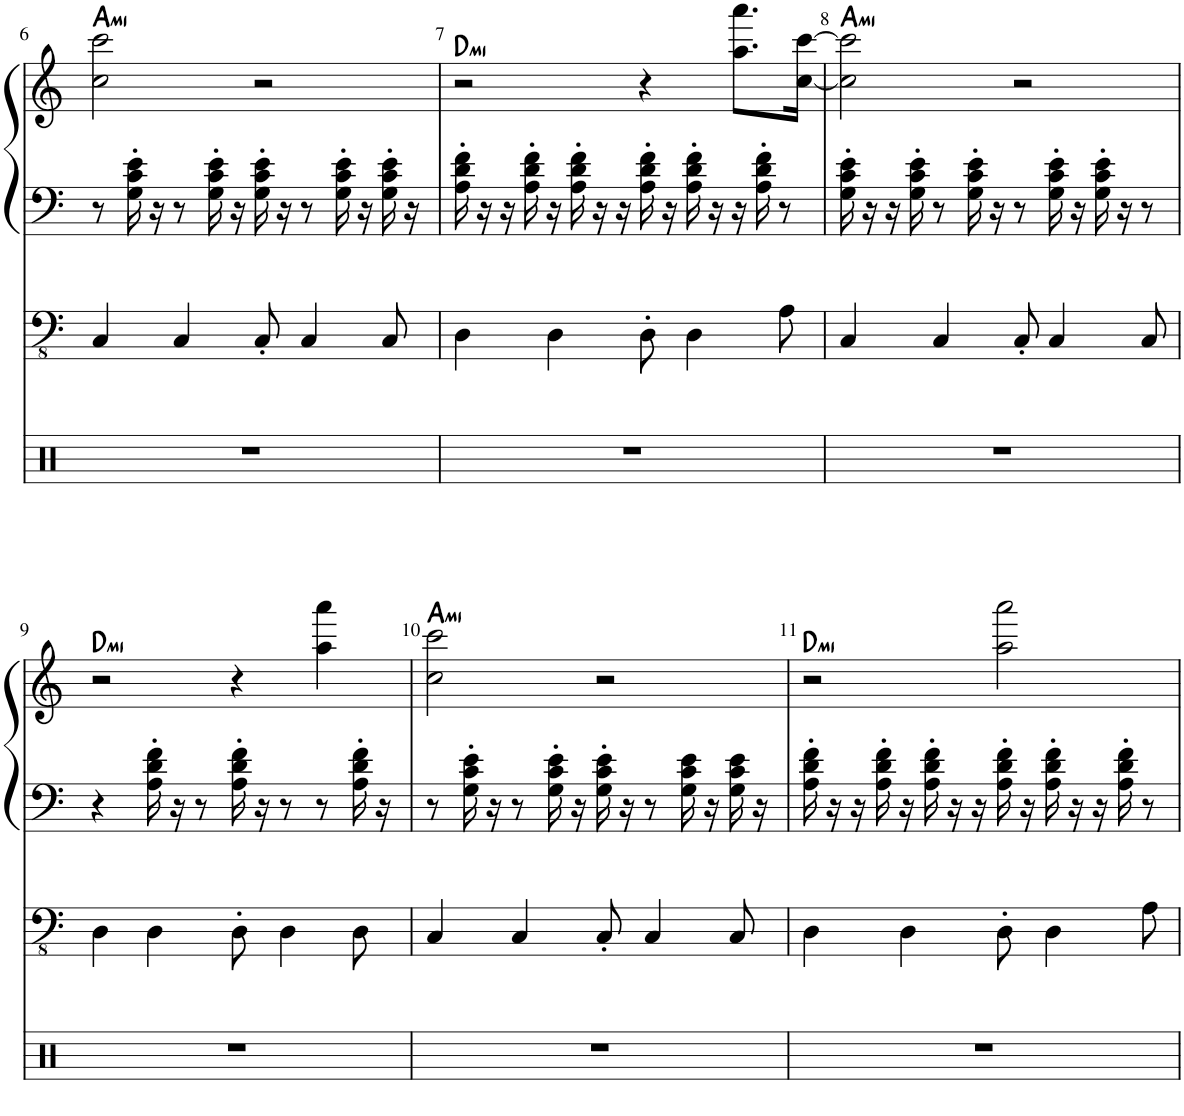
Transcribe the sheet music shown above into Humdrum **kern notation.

**kern	**kern	**kern	**kern	**harte
*part3	*part2	*part1	*part1	*part1
*staff4	*staff3	*staff2	*staff1	*
*I"Drum	*I"Bass	*I"Piano	*	*
*	*	*I'Pno	*	*
!!LO:PB:g=z
*clefX	*clefFv4	*clefF4	*clefG2	*
*k[]	*k[]	*k[]	*k[]	*
*M4/4	*M4/4	*M4/4	*M4/4	*
=6	=6	=6	=6	=6
!	!	!	!	!LO:H:kt=mi
1r	4CC/	8r	2cc\ 2ccc\	A:min
.	.	16G\' 16c\' 16e\'	.	.
.	.	16r	.	.
.	4CC/	8r	.	.
.	.	16G\' 16c\' 16e\'	.	.
.	.	16r	.	.
.	8CC'/	16G\' 16c\' 16e\'	2r	.
.	.	16r	.	.
.	4CC/	8r	.	.
.	.	16G\' 16c\' 16e\'	.	.
.	.	16r	.	.
.	8CC/	16G\' 16c\' 16e\'	.	.
.	.	16r	.	.
=7	=7	=7	=7	=7
!	!	!	!	!LO:H:kt=mi
1r	4DD\	16A\' 16d\' 16f\'	2r	D:min
.	.	16r	.	.
.	.	16r	.	.
.	.	16A\' 16d\' 16f\'	.	.
.	4DD\	16r	.	.
.	.	16A\' 16d\' 16f\'	.	.
.	.	16r	.	.
.	.	16r	.	.
.	8DD'\	16A\' 16d\' 16f\'	4r	.
.	.	16r	.	.
.	4DD\	16A\' 16d\' 16f\'	.	.
.	.	16r	.	.
.	.	16r	8.aa\ 8.aaa\L	.
.	.	16A\' 16d\' 16f\'	.	.
.	8AA\	8r	.	.
.	.	.	[16cc\ [16ccc\Jk	.
=8	=8	=8	=8	=8
!	!	!	!	!LO:H:kt=mi
1r	4CC/	16G\' 16c\' 16e\'	2cc\] 2ccc\]	A:min
.	.	16r	.	.
.	.	16r	.	.
.	.	16G\' 16c\' 16e\'	.	.
.	4CC/	8r	.	.
.	.	16G\' 16c\' 16e\'	.	.
.	.	16r	.	.
.	8CC'/	8r	2r	.
.	4CC/	16G\' 16c\' 16e\'	.	.
.	.	16r	.	.
.	.	16G\' 16c\' 16e\'	.	.
.	.	16r	.	.
.	8CC/	8r	.	.
!!LO:LB:g=z
=9	=9	=9	=9	=9
!	!	!	!	!LO:H:kt=mi
1r	4DD\	4r	2r	D:min
.	4DD\	16A\' 16d\' 16f\'	.	.
.	.	16r	.	.
.	.	8r	.	.
.	8DD'\	16A\' 16d\' 16f\'	4r	.
.	.	16r	.	.
.	4DD\	8r	.	.
.	.	8r	4aa\ 4aaa\	.
.	8DD\	16A\' 16d\' 16f\'	.	.
.	.	16r	.	.
=10	=10	=10	=10	=10
!	!	!	!	!LO:H:kt=mi
1r	4CC/	8r	2cc\ 2ccc\	A:min
.	.	16G\' 16c\' 16e\'	.	.
.	.	16r	.	.
.	4CC/	8r	.	.
.	.	16G\' 16c\' 16e\'	.	.
.	.	16r	.	.
.	8CC'/	16G\' 16c\' 16e\'	2r	.
.	.	16r	.	.
.	4CC/	8r	.	.
.	.	16G\ 16c\ 16e\	.	.
.	.	16r	.	.
.	8CC/	16G\ 16c\ 16e\	.	.
.	.	16r	.	.
=11	=11	=11	=11	=11
!	!	!	!	!LO:H:kt=mi
1r	4DD\	16A\' 16d\' 16f\'	2r	D:min
.	.	16r	.	.
.	.	16r	.	.
.	.	16A\' 16d\' 16f\'	.	.
.	4DD\	16r	.	.
.	.	16A\' 16d\' 16f\'	.	.
.	.	16r	.	.
.	.	16r	.	.
.	8DD'\	16A\' 16d\' 16f\'	2aa\ 2aaa\	.
.	.	16r	.	.
.	4DD\	16A\' 16d\' 16f\'	.	.
.	.	16r	.	.
.	.	16r	.	.
.	.	16A\' 16d\' 16f\'	.	.
.	8AA\	8r	.	.
=	=	=	=	=
*-	*-	*-	*-	*-
